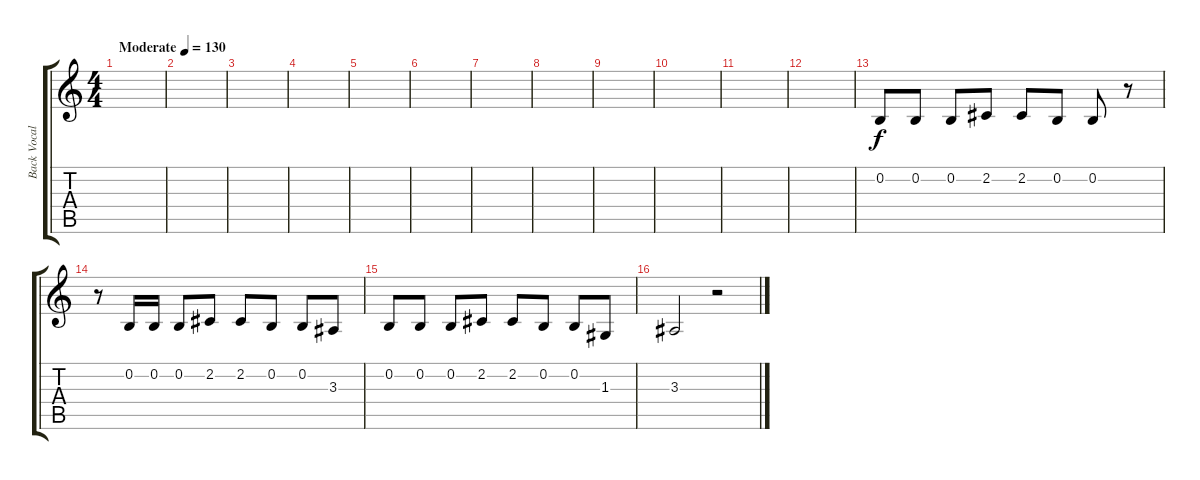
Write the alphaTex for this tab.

\track ("Back Vocal" "Back Vocal") {instrument bassoon}
\staff {score tabs}
\tuning (E4 B3 G3 D3 A2 E2) {hide}
\ts (4 4)
\tempo (130 "Moderate")
\clef g2
\ks c
|
|
|
|
|
|
|
|
|
|
|
|
0.2.8 0.2.8 0.2.8 2.2.8 2.2.8 0.2.8 0.2.8 r.8 |
r.8 0.2.16 0.2.16 0.2.8 2.2.8 2.2.8 0.2.8 0.2.8 3.3.8 |
0.2.8 0.2.8 0.2.8 2.2.8 2.2.8 0.2.8 0.2.8 1.3.8 |
3.3.2 r.2
